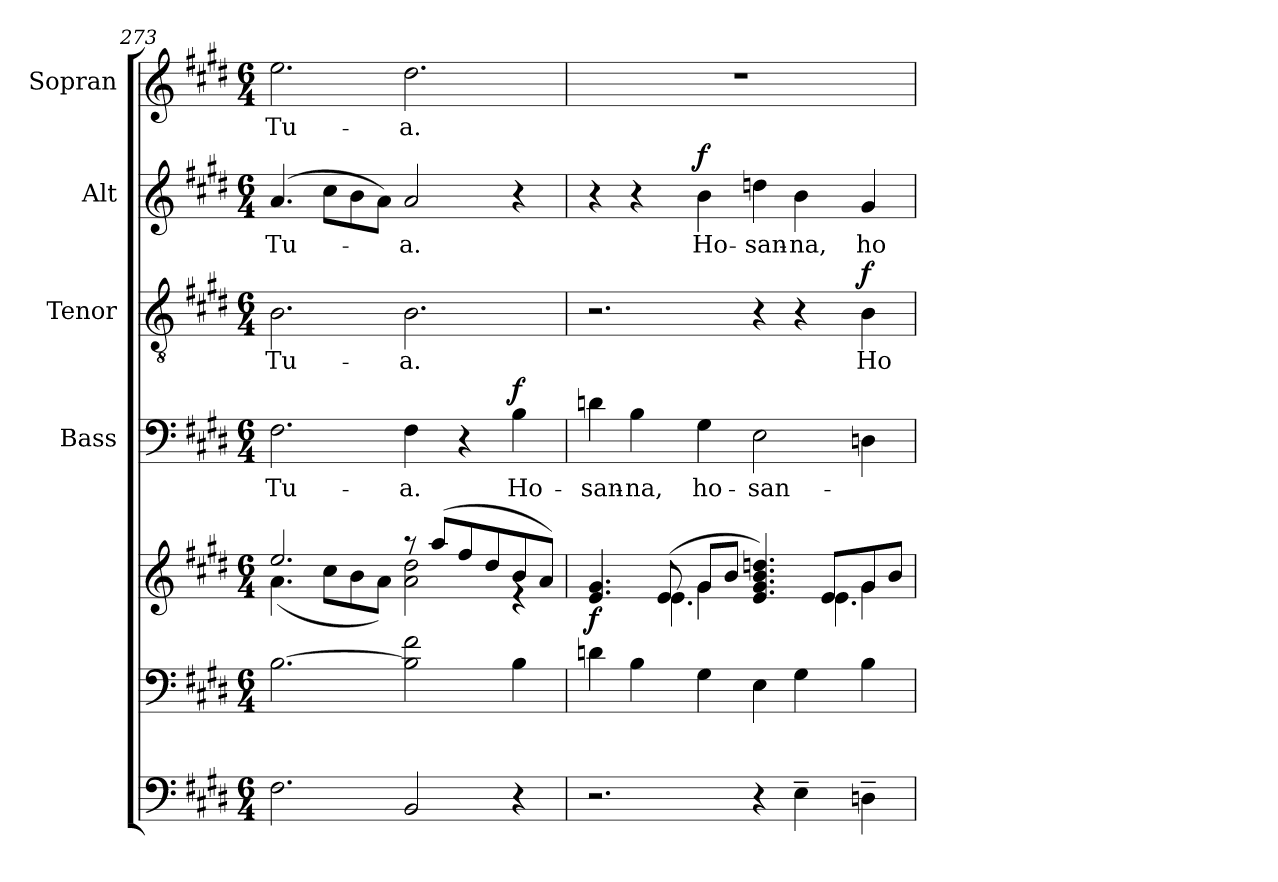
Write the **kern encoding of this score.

**kern	**kern	**kern	**dynam	**kern	**text	**dynam	**kern	**text	**dynam	**kern	**text	**dynam	**kern	**text
*part6	*part5	*part5	*part5	*part4	*part4	*part4	*part3	*part3	*part3	*part2	*part2	*part2	*part1	*part1
*staff7	*staff6	*staff5	*staff5/6	*staff4	*staff4	*staff4	*staff3	*staff3	*staff3	*staff2	*staff2	*staff2	*staff1	*staff1
*	*	*	*	*I"Bass	*	*	*I"Tenor	*	*	*I"Alt	*	*	*I"Sopran	*
*	*	*	*	*I'B.	*	*	*I'T.	*	*	*I'A.	*	*	*I'S.	*
*clefF4	*clefF4	*clefG2	*	*clefF4	*	*	*clefGv2	*	*	*clefG2	*	*	*clefG2	*
*ITrd7c12	*	*	*	*	*	*	*	*	*	*	*	*	*	*
*k[f#c#g#d#]	*k[f#c#g#d#]	*k[f#c#g#d#]	*	*k[f#c#g#d#]	*	*	*k[f#c#g#d#]	*	*	*k[f#c#g#d#]	*	*	*k[f#c#g#d#]	*
*E:	*E:	*E:	*	*E:	*	*	*E:	*	*	*E:	*	*	*E:	*
*M6/4	*M6/4	*M6/4	*	*M6/4	*	*	*M6/4	*	*	*M6/4	*	*	*M6/4	*
=273	=273	=273	=273	=273	=273	=273	=273	=273	=273	=273	=273	=273	=273	=273
*	*	*^	*	*	*	*	*	*	*	*	*	*	*	*
!	!	!	!	!	!	!LO:LY:b	!	!	!LO:LY:b	!	!	!LO:LY:b	!	!	!LO:LY:b
2.FF#\	[<2.B\	2.ee/	(<4.a\	.	2.F#\	Tu-	.	2.B\	Tu-	.	(4.a/	Tu-	.	2.ee\	Tu-
.	.	.	8cc#\L	.	.	.	.	.	.	.	8cc#\L	.	.	.	.
.	.	.	8b\	.	.	.	.	.	.	.	8b\	.	.	.	.
.	.	.	8a\J)	.	.	.	.	.	.	.	8a\J)	.	.	.	.
!	!	!	!	!	!	!LO:LY:b	!	!	!LO:LY:b	!	!	!LO:LY:b	!	!	!LO:LY:b
2BBB/	2B\] 2f#\	8raa	2a\ 2dd#\	.	4F#\	-a.	.	2.B\	-a.	.	2a/	-a.	.	2.dd#\	-a.
.	.	(>8aa/L	.	.	.	.	.	.	.	.	.	.	.	.	.
.	.	8ff#/	.	.	4r	.	.	.	.	.	.	.	.	.	.
.	.	8dd#/	.	.	.	.	.	.	.	.	.	.	.	.	.
!	!	!	!	!	!	!LO:LY:b	!LO:DY:a	!	!	!	!	!	!	!	!
4r	4B\	8b/	4rd	.	4B\	Ho-	f	.	.	.	4r	.	.	.	.
.	.	8a/J)	.	.	.	.	.	.	.	.	.	.	.	.	.
=274	=274	=274	=274	=274	=274	=274	=274	=274	=274	=274	=274	=274	=274	=274	=274
*	*	*	*^	*	*	*	*	*	*	*	*	*	*	*	*
!	!	!	!	!	!LO:DY:b	!	!LO:LY:b	!	!	!	!	!	!	!	!	!
2.r	4dn\	4.e/ 4.g#/	4.ryy	2ryy	f	4dn\	-san-	.	2.r	.	.	4r	.	.	1.r	.
!	!	!	!	!	!	!	!LO:LY:b	!	!	!	!	!	!	!	!	!
.	4B\	.	.	.	.	4B\	-na,	.	.	.	.	4r	.	.	.	.
.	.	(>8e/	4.e\	.	.	.	.	.	.	.	.	.	.	.	.	.
!	!	!	!	!	!	!	!LO:LY:b	!	!	!	!	!	!LO:LY:b	!LO:DY:a	!	!
.	4G#\	8g#/L	.	4g#\	.	4G#\	ho-	.	.	.	.	4b\	Ho-	f	.	.
.	.	8b/J	.	.	.	.	.	.	.	.	.	.	.	.	.	.
!	!	!	!	!	!	!	!LO:LY:b	!	!	!	!	!	!LO:LY:b	!	!	!
4r	4E\	4.e/ 4.g#/ 4.b/ 4.ddn/)	4.ryy	2ryy	.	2E\	-san-	.	4r	.	.	4ddn\	-san-	.	.	.
!	!	!	!	!	!	!	!	!	!	!	!	!	!LO:LY:b	!	!	!
4EE~>\	4G#\	.	.	.	.	.	.	.	4r	.	.	4b\	-na,	.	.	.
.	.	8e/L	4.e\	.	.	.	.	.	.	.	.	.	.	.	.	.
!	!	!	!	!	!	!	!	!	!	!LO:LY:b	!LO:DY:a	!	!LO:LY:b	!	!	!
4DDn~>\	4B\	8g#/	.	4g#\	.	4Dn\	.	.	4B\	Ho-	f	4g#/	ho-	.	.	.
.	.	8b/J	.	.	.	.	.	.	.	.	.	.	.	.	.	.
*	*	*v	*v	*v	*	*	*	*	*	*	*	*	*	*	*	*
=	=	=	=	=	=	=	=	=	=	=	=	=	=	=
*-	*-	*-	*-	*-	*-	*-	*-	*-	*-	*-	*-	*-	*-	*-
